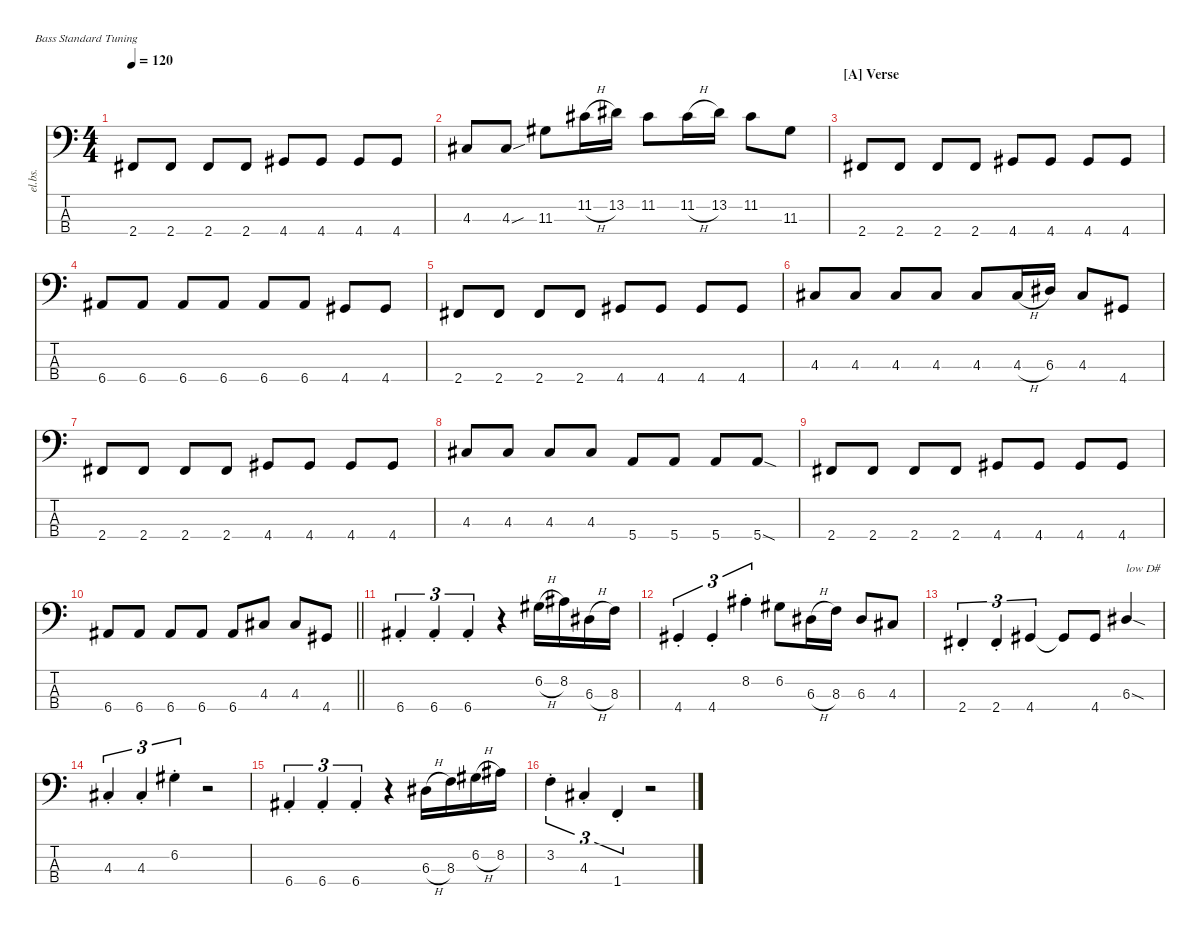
\defaultSystemsLayout 4
\hideDynamics
\bracketExtendMode nobrackets
\track ("Electric Bass" "el.bs.") {mute instrument electricbassfinger}
\staff {score tabs}
\tuning (G2 D2 A1 E1)
\ts (4 4)
\tempo 120
\clef f4
\ks c
2.4{acc #}.8{dy mf beam Up} 2.4{acc #}.8{beam Up} 2.4{acc #}.8{beam Up} 2.4{acc #}.8{beam Up} 4.4{acc #}.8{beam Up} 4.4{acc #}.8{beam Up} 4.4{acc #}.8{beam Up} 4.4{acc #}.8{beam Up} |
4.3{acc #}.8{beam Up} 4.3{sou acc #}.8{beam Up} 11.3{acc #}.8{beam Down} 11.2{h acc #}.16{beam Down} 13.2{acc #}.16{beam Down} 11.2{acc #}.8{beam Down} 11.2{h acc #}.16{beam Down} 13.2{acc #}.16{beam Down} 11.2{acc #}.8{beam Down} 11.3{acc #}.8{beam Down} |
\section ("A" "Verse")
2.4{acc #}.8{beam Up} 2.4{acc #}.8{beam Up} 2.4{acc #}.8{beam Up} 2.4{acc #}.8{beam Up} 4.4{acc #}.8{beam Up} 4.4{acc #}.8{beam Up} 4.4{acc #}.8{beam Up} 4.4{acc #}.8{beam Up} |
6.4{acc #}.8{beam Up} 6.4{acc #}.8{beam Up} 6.4{acc #}.8{beam Up} 6.4{acc #}.8{beam Up} 6.4{acc #}.8{beam Up} 6.4{acc #}.8{beam Up} 4.4{acc #}.8{beam Up} 4.4{acc #}.8{beam Up} |
2.4{acc #}.8{beam Up} 2.4{acc #}.8{beam Up} 2.4{acc #}.8{beam Up} 2.4{acc #}.8{beam Up} 4.4{acc #}.8{beam Up} 4.4{acc #}.8{beam Up} 4.4{acc #}.8{beam Up} 4.4{acc #}.8{beam Up} |
4.3{acc #}.8{beam Up} 4.3{acc #}.8{beam Up} 4.3{acc #}.8{beam Up} 4.3{acc #}.8{beam Up} 4.3{acc #}.8{beam Up} 4.3{h acc #}.16{beam Up} 6.3{acc #}.16{beam Up} 4.3{acc #}.8{beam Up} 4.4{acc #}.8{beam Up} |
2.4{acc #}.8{beam Up} 2.4{acc #}.8{beam Up} 2.4{acc #}.8{beam Up} 2.4{acc #}.8{beam Up} 4.4{acc #}.8{beam Up} 4.4{acc #}.8{beam Up} 4.4{acc #}.8{beam Up} 4.4{acc #}.8{beam Up} |
4.3{acc #}.8{beam Up} 4.3{acc #}.8{beam Up} 4.3{acc #}.8{beam Up} 4.3{acc #}.8{beam Up} 5.4.8{beam Up} 5.4.8{beam Up} 5.4.8{beam Up} 5.4{sod}.8{beam Up} |
2.4{acc #}.8{beam Up} 2.4{acc #}.8{beam Up} 2.4{acc #}.8{beam Up} 2.4{acc #}.8{beam Up} 4.4{acc #}.8{beam Up} 4.4{acc #}.8{beam Up} 4.4{acc #}.8{beam Up} 4.4{acc #}.8{beam Up} |
\barLineRight lightlight
6.4{acc #}.8{beam Up} 6.4{acc #}.8{beam Up} 6.4{acc #}.8{beam Up} 6.4{acc #}.8{beam Up} 6.4{acc #}.8{beam Up} 4.3{acc #}.8{beam Up} 4.3{acc #}.8{beam Up} 4.4{acc #}.8{beam Up} |
6.4{st acc #}.4{tu (3 2) beam Up} 6.4{st acc #}.4{tu (3 2) beam Up} 6.4{st acc #}.4{tu (3 2) beam Up} r.4{beam Down} 6.2{h acc #}.16{beam Down} 8.2{acc #}.16{beam Down} 6.3{h acc #}.16{beam Down} 8.3.16{beam Down} |
4.4{st acc #}.4{tu (3 2) beam Up} 4.4{st acc #}.4{tu (3 2) beam Up} 8.2{st acc #}.4{tu (3 2) beam Down} 6.2{acc #}.8{beam Down} 6.3{h acc #}.16{beam Down} 8.3.16{beam Down} 6.3{acc #}.8{beam Up} 4.3{acc #}.8{beam Up} |
2.4{st acc #}.4{tu (3 2) beam Up} 2.4{st acc #}.4{tu (3 2) beam Up} 4.4{acc #}.4{tu (3 2) beam Up} 4.4{t acc #}.8{beam Up} 4.4{acc #}.8{beam Up} 6.3{sod acc #}.4{txt "low D#" beam Up} |
4.3{st acc #}.4{tu (3 2) beam Up} 4.3{st acc #}.4{tu (3 2) beam Up} 6.2{st acc #}.4{tu (3 2) beam Down} r.2{beam Down} |
6.4{st acc #}.4{tu (3 2) beam Up} 6.4{st acc #}.4{tu (3 2) beam Up} 6.4{st acc #}.4{tu (3 2) beam Up} r.4{beam Down} 6.3{h acc #}.16{beam Down} 8.3.16{beam Down} 6.2{h acc #}.16{beam Down} 8.2{acc #}.16{beam Down} |
3.2{st}.4{tu (3 2) beam Down} 4.3{st acc #}.4{tu (3 2) beam Up} 1.4{st}.4{tu (3 2) beam Up} r.2{beam Down}
